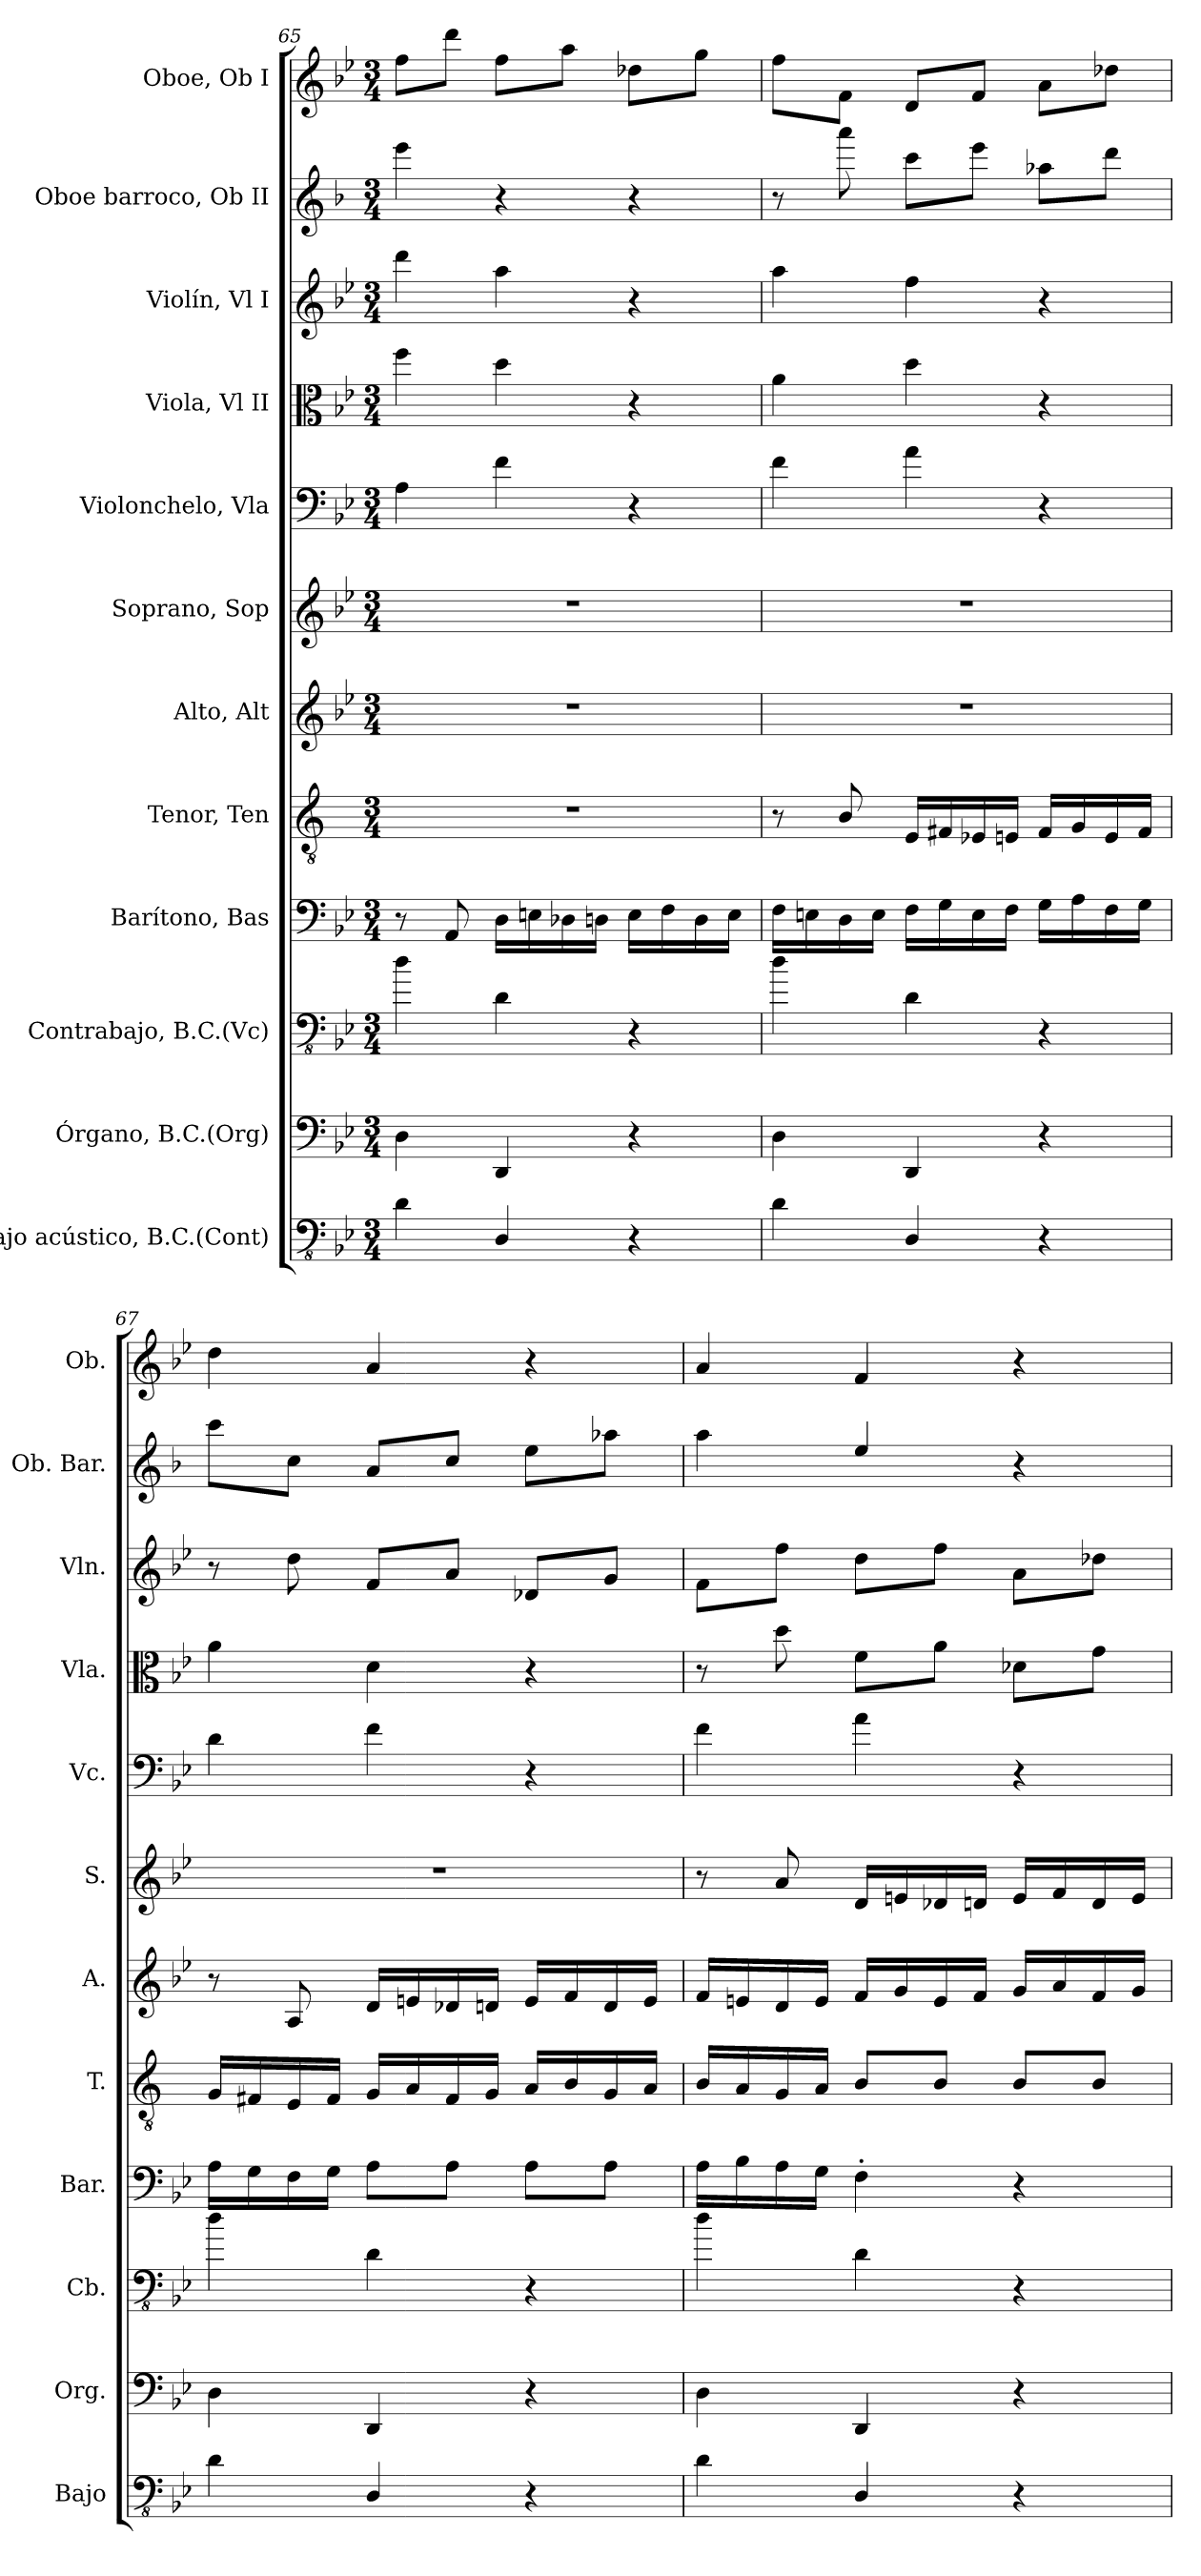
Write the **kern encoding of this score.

**kern	**kern	**kern	**kern	**kern	**kern	**kern	**kern	**kern	**kern	**kern	**kern
*part12	*part11	*part10	*part9	*part8	*part7	*part6	*part5	*part4	*part3	*part2	*part1
*staff12	*staff11	*staff10	*staff9	*staff8	*staff7	*staff6	*staff5	*staff4	*staff3	*staff2	*staff1
*I"Bajo acústico, B.C.(Cont)	*I"Órgano, B.C.(Org)	*I"Contrabajo, B.C.(Vc)	*I"Barítono, Bas	*I"Tenor, Ten	*I"Alto, Alt	*I"Soprano, Sop	*I"Violonchelo, Vla	*I"Viola, Vl II	*I"Violín, Vl I	*I"Oboe barroco, Ob II	*I"Oboe, Ob I
*I'Bajo	*I'Org.	*I'Cb.	*I'Bar.	*I'T.	*I'A.	*I'S.	*I'Vc.	*I'Vla.	*I'Vln.	*I'Ob. Bar.	*I'Ob.
!!LO:PB:g=z
*clefFv4	*clefF4	*clefFv4	*clefF4	*clefGv2	*clefG2	*clefG2	*clefF4	*clefC3	*clefG2	*clefG2	*clefG2
*ITrd7c12	*	*ITrd7c12	*	*ITrd1c2	*	*	*	*	*	*ITrd4c7	*
*k[b-e-]	*k[b-e-]	*k[b-e-]	*k[b-e-]	*k[b-e-]	*k[b-e-]	*k[b-e-]	*k[b-e-]	*k[b-e-]	*k[b-e-]	*k[b-e-]	*k[b-e-]
*M3/4	*M3/4	*M3/4	*M3/4	*M3/4	*M3/4	*M3/4	*M3/4	*M3/4	*M3/4	*M3/4	*M3/4
=65	=65	=65	=65	=65	=65	=65	=65	=65	=65	=65	=65
4DD\	4D\	4D\	8r	2.r	2.r	2.r	4A\	4ff\	4ddd\	4aa\	8ff\L
.	.	.	8AA/	.	.	.	.	.	.	.	8ddd\J
4DDD/	4DD/	4DD\	16D\LL	.	.	.	4f\	4dd\	4aa\	4r	8ff\L
.	.	.	16En\	.	.	.	.	.	.	.	.
.	.	.	16D-X\	.	.	.	.	.	.	.	8aa\J
.	.	.	16Dn\JJ	.	.	.	.	.	.	.	.
4r	4r	4r	16E\LL	.	.	.	4r	4r	4r	4r	8dd-X\L
.	.	.	16F\	.	.	.	.	.	.	.	.
.	.	.	16D\	.	.	.	.	.	.	.	8gg\J
.	.	.	16E\JJ	.	.	.	.	.	.	.	.
=66	=66	=66	=66	=66	=66	=66	=66	=66	=66	=66	=66
4DD\	4D\	4D\	16F\LL	8r	2.r	2.r	4f\	4a\	4aa\	8r	8ff\L
.	.	.	16En\	.	.	.	.	.	.	.	.
.	.	.	16D\	8A/	.	.	.	.	.	8ddd\	8f\J
.	.	.	16E\JJ	.	.	.	.	.	.	.	.
4DDD/	4DD/	4DD\	16F\LL	16D/LL	.	.	4a\	4dd\	4ff\	8ff\L	8d/L
.	.	.	16G\	16En/	.	.	.	.	.	.	.
.	.	.	16E\	16D-X/	.	.	.	.	.	8aa\J	8f/J
.	.	.	16F\JJ	16Dn/JJ	.	.	.	.	.	.	.
4r	4r	4r	16G\LL	16E/LL	.	.	4r	4r	4r	8dd-X\L	8a\L
.	.	.	16A\	16F/	.	.	.	.	.	.	.
.	.	.	16F\	16D/	.	.	.	.	.	8gg\J	8dd-X\J
.	.	.	16G\JJ	16E/JJ	.	.	.	.	.	.	.
=67	=67	=67	=67	=67	=67	=67	=67	=67	=67	=67	=67
4DD\	4D\	4D\	16A\LL	16F/LL	8r	2.r	4d\	4a\	8r	8ff\L	4dd\
.	.	.	16G\	16En/	.	.	.	.	.	.	.
.	.	.	16F\	16D/	8A/	.	.	.	8dd\	8f\J	.
.	.	.	16G\JJ	16E/JJ	.	.	.	.	.	.	.
4DDD/	4DD/	4DD\	8A\L	16F/LL	16d/LL	.	4f\	4d\	8f/L	8d/L	4a/
.	.	.	.	16G/	16en/	.	.	.	.	.	.
.	.	.	8A\J	16E/	16d-X/	.	.	.	8a/J	8f/J	.
.	.	.	.	16F/JJ	16dn/JJ	.	.	.	.	.	.
4r	4r	4r	8A\L	16G/LL	16e/LL	.	4r	4r	8d-X/L	8a\L	4r
.	.	.	.	16A/	16f/	.	.	.	.	.	.
.	.	.	8A\J	16F/	16d/	.	.	.	8g/J	8dd-X\J	.
.	.	.	.	16G/JJ	16e/JJ	.	.	.	.	.	.
!!LO:PB:g=z
=68	=68	=68	=68	=68	=68	=68	=68	=68	=68	=68	=68
4DD\	4D\	4D\	16A\LL	16A/LL	16f/LL	8r	4f\	8r	8f\L	4dd\	4a/
.	.	.	16B-\	16G/	16en/	.	.	.	.	.	.
.	.	.	16A\	16F/	16d/	8a/	.	8dd\	8ff\J	.	.
.	.	.	16G\JJ	16G/JJ	16e/JJ	.	.	.	.	.	.
4DDD/	4DD/	4DD\	4F'\	8A/L	16f/LL	16d/LL	4a\	8f\L	8dd\L	4a/	4f/
.	.	.	.	.	16g/	16en/	.	.	.	.	.
.	.	.	.	8A/J	16e/	16d-X/	.	8a\J	8ff\J	.	.
.	.	.	.	.	16f/JJ	16dn/JJ	.	.	.	.	.
4r	4r	4r	4r	8A/L	16g/LL	16e/LL	4r	8d-X\L	8a\L	4r	4r
.	.	.	.	.	16a/	16f/	.	.	.	.	.
.	.	.	.	8A/J	16f/	16d/	.	8g\J	8dd-X\J	.	.
.	.	.	.	.	16g/JJ	16e/JJ	.	.	.	.	.
=	=	=	=	=	=	=	=	=	=	=	=
*-	*-	*-	*-	*-	*-	*-	*-	*-	*-	*-	*-
